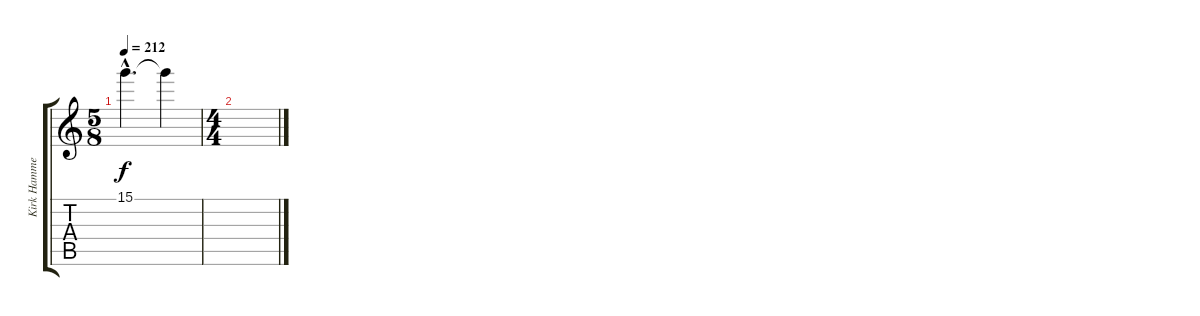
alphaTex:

\track ("Kirk Hammet (Lead Guitar-2)" "Kirk Hamme") {instrument distortionguitar}
\staff {score tabs}
\tuning (E4 B3 G3 D3 A2 E2) {hide}
\ts (5 8)
\tempo 212
\clef g2
\ks c
15.1{hac}.4{d dy f} 15.1{t}.4 |
\ts (4 4)
